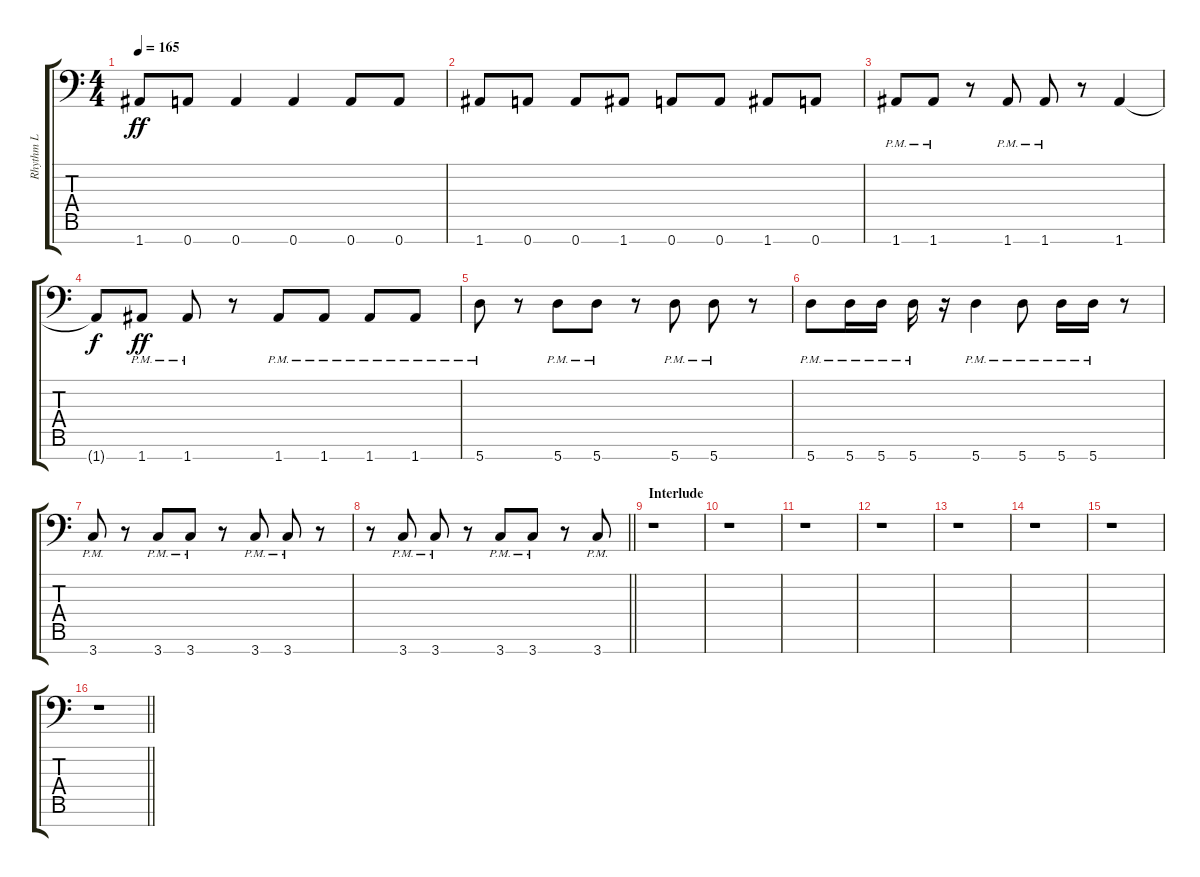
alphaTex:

\track ("Rhythm L" "Rhythm L") {instrument distortionguitar}
\staff {score tabs}
\tuning (E4 B3 G3 D3 A2 E2 A1) {hide}
\ts (4 4)
\tempo 165
\clef f4
\ks c
1.7.8{dy ff} 0.7.8 0.7.4 0.7.4 0.7.8 0.7.8 |
1.7.8 0.7.8 0.7.8 1.7.8 0.7.8 0.7.8 1.7.8 0.7.8 |
1.7{pm}.8 1.7{pm}.8 r.8 1.7{pm}.8 1.7{pm}.8 r.8 1.7.4 |
1.7{t}.8{dy f} 1.7{pm}.8{dy ff} 1.7{pm}.8 r.8 1.7{pm}.8 1.7{pm}.8 1.7{pm}.8 1.7{pm}.8 |
5.7{pm}.8 r.8 5.7{pm}.8 5.7{pm}.8 r.8 5.7{pm}.8 5.7{pm}.8 r.8 |
5.7{pm}.8 5.7{pm}.16 5.7{pm}.16 5.7{pm}.16 r.16 5.7{pm}.4 5.7{pm}.8 5.7{pm}.16 5.7{pm}.16 r.8 |
3.7{pm}.8 r.8 3.7{pm}.8 3.7{pm}.8 r.8 3.7{pm}.8 3.7{pm}.8 r.8 |
\barLineRight lightlight
r.8 3.7{pm}.8 3.7{pm}.8 r.8 3.7{pm}.8 3.7{pm}.8 r.8 3.7{pm}.8 |
\section ("" "Interlude")
r.1 |
r.1 |
r.1 |
r.1 |
r.1 |
r.1 |
r.1 |
\barLineRight lightlight
r.1
